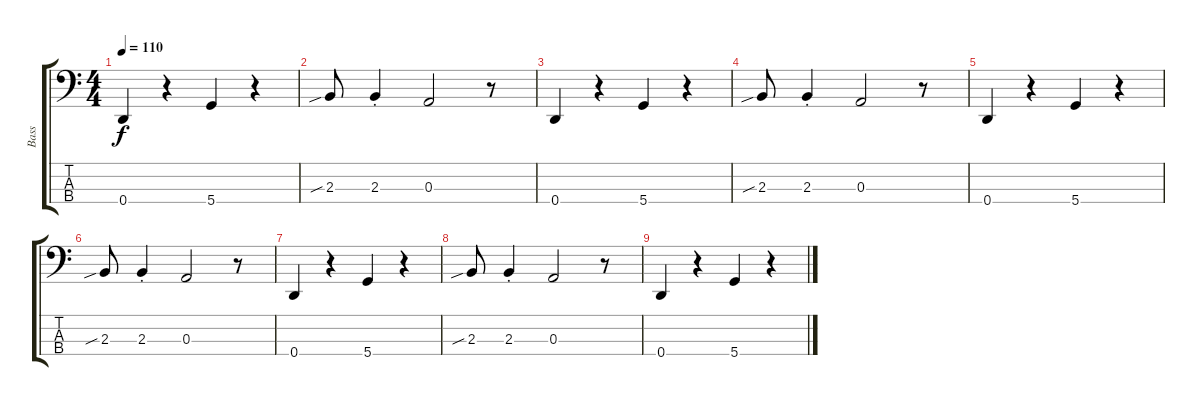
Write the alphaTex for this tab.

\track ("Bass" "Bass") {instrument slapbass2}
\staff {score tabs}
\tuning (G2 D2 A1 D1) {hide}
\ts (4 4)
\tempo 110
\clef f4
\ks c
0.4.4{dy f} r.4 5.4.4 r.4 |
2.3{sib}.8 2.3{st}.4 0.3.2 r.8 |
0.4.4 r.4 5.4.4 r.4 |
2.3{sib}.8 2.3{st}.4 0.3.2 r.8 |
0.4.4 r.4 5.4.4 r.4 |
2.3{sib}.8 2.3{st}.4 0.3.2 r.8 |
0.4.4 r.4 5.4.4 r.4 |
2.3{sib}.8 2.3{st}.4 0.3.2 r.8 |
0.4.4 r.4 5.4.4 r.4
